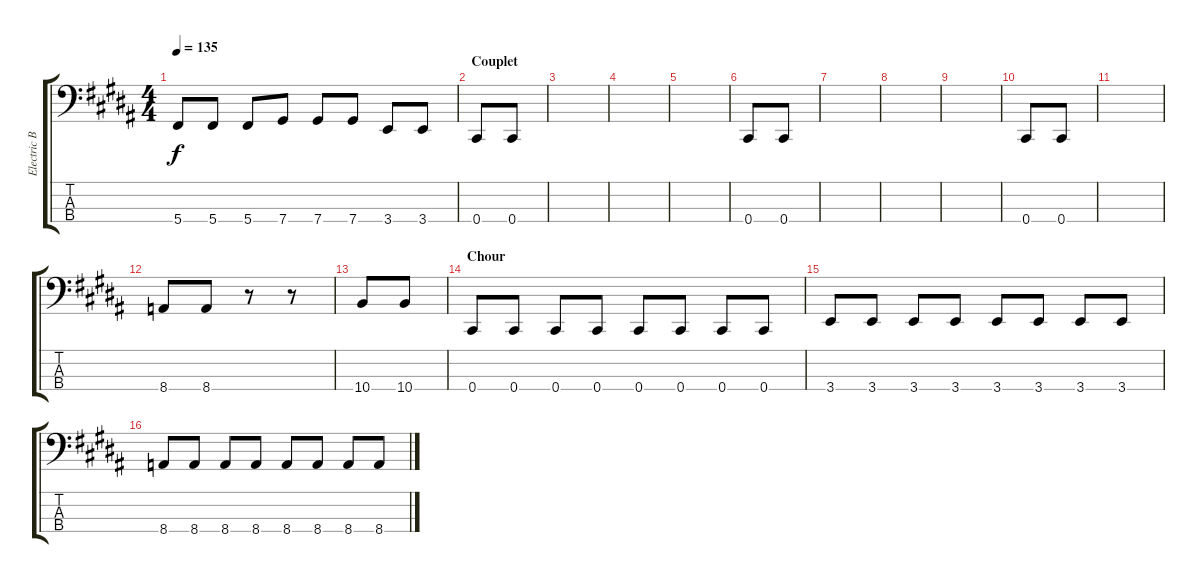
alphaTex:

\track ("Electric Bass" "Electric B") {instrument electricbassfinger}
\staff {score tabs}
\tuning (Gb2 Db2 Ab1 Db1) {hide}
\ts (4 4)
\tempo 135
\clef f4
\ks b
5.4.8{dy f} 5.4.8 5.4.8 7.4.8 7.4.8 7.4.8 3.4.8 3.4.8 |
\section ("" "Couplet")
0.4.8 0.4.8 |
|
|
|
0.4.8 0.4.8 |
|
|
|
0.4.8 0.4.8 |
|
8.4.8 8.4.8 r.8 r.8 |
10.4.8 10.4.8 |
\section ("" "Chour")
0.4.8 0.4.8 0.4.8 0.4.8 0.4.8 0.4.8 0.4.8 0.4.8 |
3.4.8 3.4.8 3.4.8 3.4.8 3.4.8 3.4.8 3.4.8 3.4.8 |
8.4.8 8.4.8 8.4.8 8.4.8 8.4.8 8.4.8 8.4.8 8.4.8
